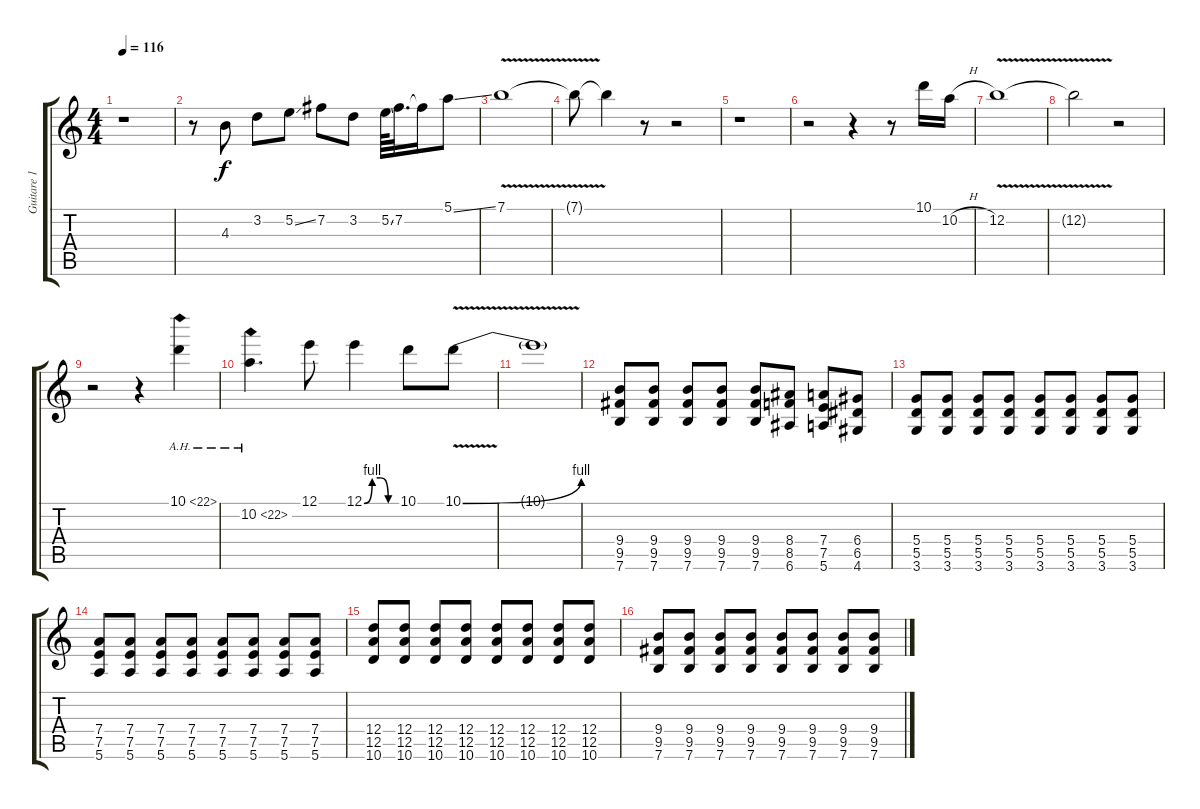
\track ("Guitare 1" "Guitare 1") {instrument overdrivenguitar}
\staff {score tabs}
\tuning (E4 B3 G3 D3 A2 E2) {hide}
\ts (4 4)
\tempo 116
\clef g2
\ks c
r.1{dy f} |
r.8 4.3.8 3.2.8 5.2{ss}.8 7.2.8 3.2.8 5.2{ss}.64 7.2.32{d} 7.2{t}.16 5.1{ss}.8 |
7.1{v}.1 |
7.1{t}.8 7.1{t}.4 r.8 r.2 |
r.1 |
r.2 r.4 r.8 10.1.16 10.2{h}.16 |
12.2{v}.1 |
12.2{t}.2 r.2 |
r.2 r.4 10.1{ah 12}.4 |
10.2{ah 12}.4{d} 12.1.8 12.1{be (custom 0 0 15 4 30 4 45 0 60 0)}.4 10.1.8 10.1{be (bend 0 0 60 4) v}.8 |
10.1{t}.1 |
(9.4 9.5 7.6).8 (9.4 9.5 7.6).8 (9.4 9.5 7.6).8 (9.4 9.5 7.6).8 (9.4 9.5 7.6).8 (8.4 8.5 6.6).8 (7.4 7.5 5.6).8 (6.4 6.5 4.6).8 |
(5.4 5.5 3.6).8 (5.4 5.5 3.6).8 (5.4 5.5 3.6).8 (5.4 5.5 3.6).8 (5.4 5.5 3.6).8 (5.4 5.5 3.6).8 (5.4 5.5 3.6).8 (5.4 5.5 3.6).8 |
(7.4 7.5 5.6).8 (7.4 7.5 5.6).8 (7.4 7.5 5.6).8 (7.4 7.5 5.6).8 (7.4 7.5 5.6).8 (7.4 7.5 5.6).8 (7.4 7.5 5.6).8 (7.4 7.5 5.6).8 |
(12.4 12.5 10.6).8 (12.4 12.5 10.6).8 (12.4 12.5 10.6).8 (12.4 12.5 10.6).8 (12.4 12.5 10.6).8 (12.4 12.5 10.6).8 (12.4 12.5 10.6).8 (12.4 12.5 10.6).8 |
(9.4 9.5 7.6).8 (9.4 9.5 7.6).8 (9.4 9.5 7.6).8 (9.4 9.5 7.6).8 (9.4 9.5 7.6).8 (9.4 9.5 7.6).8 (9.4 9.5 7.6).8 (9.4 9.5 7.6).8
